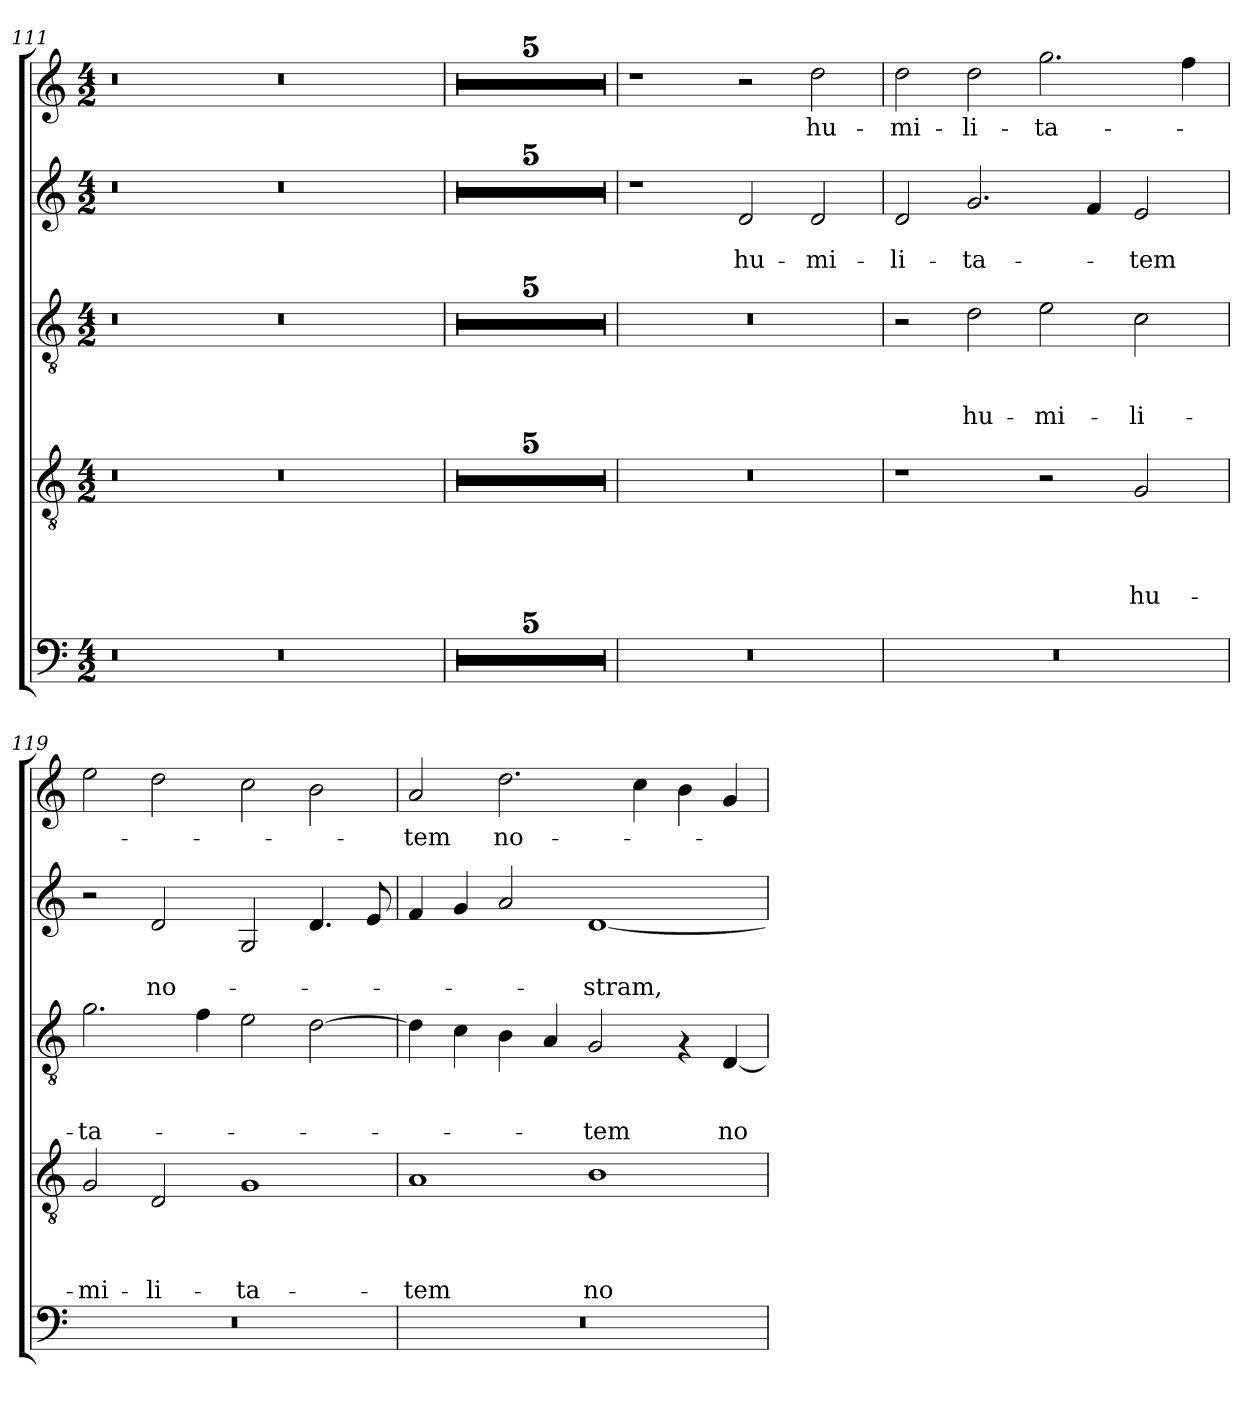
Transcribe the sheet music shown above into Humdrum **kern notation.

**kern	**kern	**text	**text	**text	**text	**kern	**text	**text	**text	**kern	**text	**text	**kern	**text
*part5	*part4	*part4	*part4	*part4	*part4	*part3	*part3	*part3	*part3	*part2	*part2	*part2	*part1	*part1
*staff5	*staff4	*staff4	*staff4	*staff4	*staff4	*staff3	*staff3	*staff3	*staff3	*staff2	*staff2	*staff2	*staff1	*staff1
!!LO:PB:g=z
*clefF4	*clefGv2	*	*	*	*	*clefGv2	*	*	*	*clefG2	*	*	*clefG2	*
*k[]	*k[]	*	*	*	*	*k[]	*	*	*	*k[]	*	*	*k[]	*
*C:	*C:	*	*	*	*	*C:	*	*	*	*C:	*	*	*C:	*
*M4/2	*M4/2	*	*	*	*	*M4/2	*	*	*	*M4/2	*	*	*M4/2	*
=111	=111	=111	=111	=111	=111	=111	=111	=111	=111	=111	=111	=111	=111	=111
0r	0r	.	.	.	.	0r	.	.	.	0r	.	.	0r	.
0r	0r	.	.	.	.	0r	.	.	.	0r	.	.	0r	.
=112	=112	=112	=112	=112	=112	=112	=112	=112	=112	=112	=112	=112	=112	=112
0r	0r	.	.	.	.	0r	.	.	.	0r	.	.	0r	.
=113	=113	=113	=113	=113	=113	=113	=113	=113	=113	=113	=113	=113	=113	=113
0r	0r	.	.	.	.	0r	.	.	.	0r	.	.	0r	.
=114	=114	=114	=114	=114	=114	=114	=114	=114	=114	=114	=114	=114	=114	=114
0r	0r	.	.	.	.	0r	.	.	.	0r	.	.	0r	.
=115	=115	=115	=115	=115	=115	=115	=115	=115	=115	=115	=115	=115	=115	=115
0r	0r	.	.	.	.	0r	.	.	.	0r	.	.	0r	.
=116	=116	=116	=116	=116	=116	=116	=116	=116	=116	=116	=116	=116	=116	=116
0r	0r	.	.	.	.	0r	.	.	.	0r	.	.	0r	.
=117	=117	=117	=117	=117	=117	=117	=117	=117	=117	=117	=117	=117	=117	=117
0r	0r	.	.	.	.	0r	.	.	.	1r	.	.	1r	.
!	!	!	!	!	!	!	!	!	!	!	!	!LO:LY:b	!	!
.	.	.	.	.	.	.	.	.	.	2d/	.	hu-	2r	.
!	!	!	!	!	!	!	!	!	!	!	!	!LO:LY:b	!	!LO:LY:b
.	.	.	.	.	.	.	.	.	.	2d/	.	-mi-	2dd\	hu-
=118	=118	=118	=118	=118	=118	=118	=118	=118	=118	=118	=118	=118	=118	=118
!	!	!	!	!	!	!	!	!	!	!	!	!LO:LY:b	!	!LO:LY:b
0r	1r	.	.	.	.	2r	.	.	.	2d/	.	-li-	2dd\	-mi-
!	!	!	!	!	!	!	!	!	!LO:LY:b	!	!	!LO:LY:b	!	!LO:LY:b
.	.	.	.	.	.	2d\	.	.	hu-	2.g/	.	-ta-	2dd\	-li-
!	!	!	!	!	!	!	!	!	!LO:LY:b	!	!	!	!	!LO:LY:b
.	2r	.	.	.	.	2e\	.	.	-mi-	.	.	.	2.gg\	-ta-
.	.	.	.	.	.	.	.	.	.	4f/	.	.	.	.
!	!	!	!	!	!LO:LY:b	!	!	!	!LO:LY:b	!	!	!LO:LY:b	!	!
.	2G/	.	.	.	hu-	2c\	.	.	-li-	2e/	.	-tem	.	.
.	.	.	.	.	.	.	.	.	.	.	.	.	4ff\	.
=119	=119	=119	=119	=119	=119	=119	=119	=119	=119	=119	=119	=119	=119	=119
!	!	!	!	!	!LO:LY:b	!	!	!	!LO:LY:b	!	!	!	!	!
0r	2G/	.	.	.	-mi-	2.g\	.	.	-ta-	2r	.	.	2ee\	.
!	!	!	!	!	!LO:LY:b	!	!	!	!	!	!	!LO:LY:b	!	!
.	2D/	.	.	.	-li-	.	.	.	.	2d/	.	no-	2dd\	.
.	.	.	.	.	.	4f\	.	.	.	.	.	.	.	.
!	!	!	!	!	!LO:LY:b	!	!	!	!	!	!	!	!	!
.	1G	.	.	.	-ta-	2e\	.	.	.	2G/	.	.	2cc\	.
.	.	.	.	.	.	[>2d\	.	.	.	4.d/	.	.	2b\	.
.	.	.	.	.	.	.	.	.	.	8e/	.	.	.	.
=120	=120	=120	=120	=120	=120	=120	=120	=120	=120	=120	=120	=120	=120	=120
!	!	!	!	!	!LO:LY:b	!	!	!	!	!	!	!	!	!LO:LY:b
0r	1A	.	.	.	-tem	4d\]	.	.	.	4f/	.	.	2a/	-tem
.	.	.	.	.	.	4c\	.	.	.	4g/	.	.	.	.
!	!	!	!	!	!	!	!	!	!	!	!	!	!	!LO:LY:b
.	.	.	.	.	.	4B\	.	.	.	2a/	.	.	2.dd\	no-
.	.	.	.	.	.	4A/	.	.	.	.	.	.	.	.
!	!	!	!	!	!LO:LY:b	!	!	!	!LO:LY:b	!	!	!LO:LY:b	!	!
.	1B	.	.	.	no-	2G/	.	.	-tem	[<1d	.	-stram,	.	.
.	.	.	.	.	.	.	.	.	.	.	.	.	4cc\	.
.	.	.	.	.	.	4rF	.	.	.	.	.	.	4b\	.
!	!	!	!	!	!	!	!	!	!LO:LY:b	!	!	!	!	!
.	.	.	.	.	.	[<4D/	.	.	no-	.	.	.	4g/	.
=	=	=	=	=	=	=	=	=	=	=	=	=	=	=
*-	*-	*-	*-	*-	*-	*-	*-	*-	*-	*-	*-	*-	*-	*-
